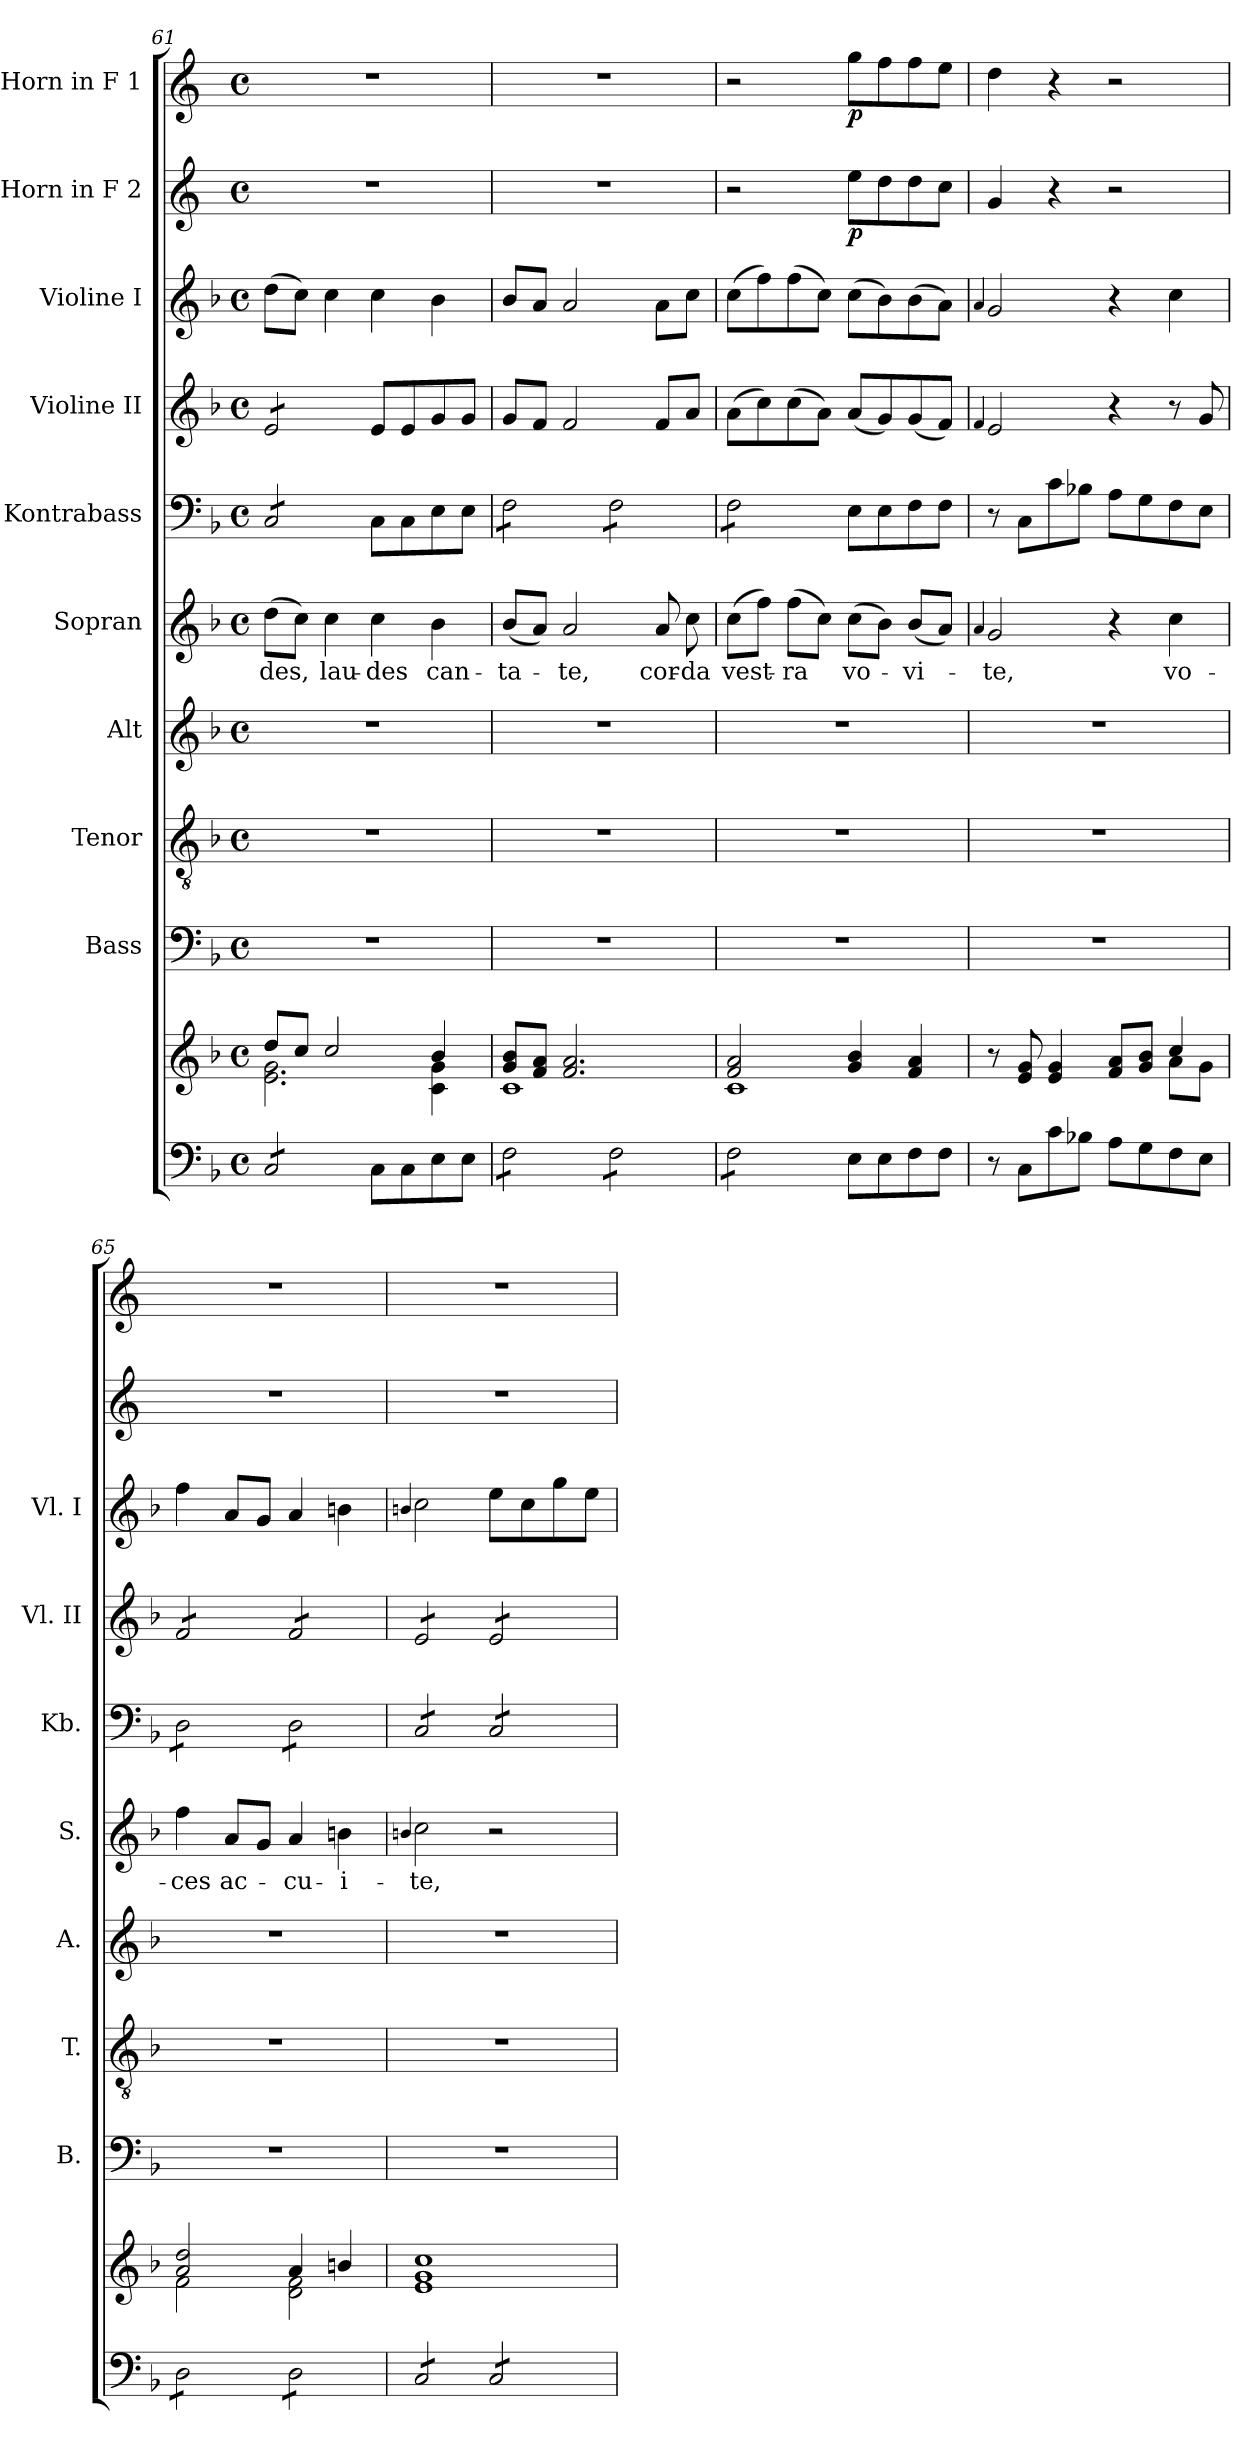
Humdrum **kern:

**kern	**kern	**kern	**kern	**kern	**kern	**text	**kern	**kern	**kern	**kern	**dynam	**kern	**dynam
*part10	*part10	*part9	*part8	*part7	*part6	*part6	*part5	*part4	*part3	*part2	*part2	*part1	*part1
*staff11	*staff10	*staff9	*staff8	*staff7	*staff6	*staff6	*staff5	*staff4	*staff3	*staff2	*staff2	*staff1	*staff1
*	*	*I"Bass	*I"Tenor	*I"Alt	*I"Sopran	*	*I"Kontrabass	*I"Violine II	*I"Violine I	*I"Horn in F 2	*	*I"Horn in F 1	*
*	*	*I'B.	*I'T.	*I'A.	*I'S.	*	*I'Kb.	*I'Vl. II	*I'Vl. I	*	*	*	*
*clefF4	*clefG2	*clefF4	*clefGv2	*clefG2	*clefG2	*	*clefF4	*clefG2	*clefG2	*clefG2	*	*clefG2	*
*	*	*	*	*	*	*	*ITrd7c12	*	*	*ITrd4c7	*	*ITrd4c7	*
*k[b-]	*k[b-]	*k[b-]	*k[b-]	*k[b-]	*k[b-]	*	*k[b-]	*k[b-]	*k[b-]	*k[b-]	*	*k[b-]	*
*F:	*F:	*F:	*F:	*F:	*F:	*	*F:	*F:	*F:	*F:	*	*F:	*
*M4/4	*M4/4	*M4/4	*M4/4	*M4/4	*M4/4	*	*M4/4	*M4/4	*M4/4	*M4/4	*	*M4/4	*
*met(c)	*met(c)	*met(c)	*met(c)	*met(c)	*met(c)	*	*met(c)	*met(c)	*met(c)	*met(c)	*	*met(c)	*
=61	=61	=61	=61	=61	=61	=61	=61	=61	=61	=61	=61	=61	=61
*	*^	*	*	*	*	*	*	*	*	*	*	*	*
!	!	!	!	!	!	!	!LO:LY:b	!	!	!	!	!	!	!
*tremolo	*	*	*	*	*	*	*	*	*	*	*	*	*	*
*	*	*	*	*	*	*	*	*tremolo	*	*	*	*	*	*
*	*	*	*	*	*	*	*	*	*tremolo	*	*	*	*	*
8C/L	8dd/L	2.e\ 2.g\	1r	1r	1r	(>8dd\L	-des,	8CC/L	8e/L	(>8dd\L	1r	.	1r	.
8C/	8cc/J	.	.	.	.	8cc\J)	.	8CC/	8e/	8cc\J)	.	.	.	.
!	!	!	!	!	!	!	!LO:LY:b	!	!	!	!	!	!	!
8C/	2cc/	.	.	.	.	4cc\	lau-	8CC/	8e/	4cc\	.	.	.	.
8C/J	.	.	.	.	.	.	.	8CC/J	8e/J	.	.	.	.	.
*	*	*	*	*	*	*	*	*	*Xtremolo	*	*	*	*	*
*	*	*	*	*	*	*	*	*Xtremolo	*	*	*	*	*	*
*Xtremolo	*	*	*	*	*	*	*	*	*	*	*	*	*	*
!	!	!	!	!	!	!	!LO:LY:b	!	!	!	!	!	!	!
8C\L	.	.	.	.	.	4cc\	-des	8CC\L	8e/L	4cc\	.	.	.	.
8C\	.	.	.	.	.	.	.	8CC\	8e/	.	.	.	.	.
!	!	!	!	!	!	!	!LO:LY:b	!	!	!	!	!	!	!
8E\	4b-/	4c\ 4g\	.	.	.	4b-\	can-	8EE\	8g/	4b-\	.	.	.	.
8E\J	.	.	.	.	.	.	.	8EE\J	8g/J	.	.	.	.	.
=62	=62	=62	=62	=62	=62	=62	=62	=62	=62	=62	=62	=62	=62	=62
!	!	!	!	!	!	!	!LO:LY:b	!	!	!	!	!	!	!
*tremolo	*	*	*	*	*	*	*	*	*	*	*	*	*	*
*	*	*	*	*	*	*	*	*tremolo	*	*	*	*	*	*
8F\L	8g/ 8b-/L	1c	1r	1r	1r	(<8b-/L	-ta-	8FF\L	8g/L	8b-/L	1r	.	1r	.
8F\	8f/ 8a/J	.	.	.	.	8a/J)	.	8FF\	8f/J	8a/J	.	.	.	.
!	!	!	!	!	!	!	!LO:LY:b	!	!	!	!	!	!	!
8F\	2.f/ 2.a/	.	.	.	.	2a/	-te,	8FF\	2f/	2a/	.	.	.	.
8F\J	.	.	.	.	.	.	.	8FF\J	.	.	.	.	.	.
8F\L	.	.	.	.	.	.	.	8FF\L	.	.	.	.	.	.
8F\	.	.	.	.	.	.	.	8FF\	.	.	.	.	.	.
!	!	!	!	!	!	!	!LO:LY:b	!	!	!	!	!	!	!
8F\	.	.	.	.	.	8a/	cor-	8FF\	8f/L	8a\L	.	.	.	.
!	!	!	!	!	!	!	!LO:LY:b	!	!	!	!	!	!	!
8F\J	.	.	.	.	.	8cc\	-da	8FF\J	8a/J	8cc\J	.	.	.	.
=63	=63	=63	=63	=63	=63	=63	=63	=63	=63	=63	=63	=63	=63	=63
!	!	!	!	!	!	!	!LO:LY:b	!	!	!	!	!	!	!
8F\L	2f/ 2a/	1c	1r	1r	1r	(>8cc\L	vest-	8FF\L	(>8a\L	(>8cc\L	2r	.	2r	.
8F\	.	.	.	.	.	8ff\J)	.	8FF\	8cc\)	8ff\)	.	.	.	.
!	!	!	!	!	!	!	!LO:LY:b	!	!	!	!	!	!	!
8F\	.	.	.	.	.	(>8ff\L	-ra	8FF\	(>8cc\	(>8ff\	.	.	.	.
8F\J	.	.	.	.	.	8cc\J)	.	8FF\J	8a\J)	8cc\J)	.	.	.	.
*	*	*	*	*	*	*	*	*Xtremolo	*	*	*	*	*	*
*Xtremolo	*	*	*	*	*	*	*	*	*	*	*	*	*	*
!	!	!	!	!	!	!	!LO:LY:b	!	!	!	!	!LO:DY:b	!	!LO:DY:b
8E\L	4g/ 4b-/	.	.	.	.	(>8cc\L	vo-	8EE\L	(<8a/L	(>8cc\L	8a\L	p	8cc\L	p
8E\	.	.	.	.	.	8b-\J)	.	8EE\	8g/)	8b-\)	8g\	.	8b-\	.
!	!	!	!	!	!	!	!LO:LY:b	!	!	!	!	!	!	!
8F\	4f/ 4a/	.	.	.	.	(<8b-/L	-vi-	8FF\	(<8g/	(>8b-\	8g\	.	8b-\	.
8F\J	.	.	.	.	.	8a/J)	.	8FF\J	8f/J)	8a\J)	8f\J	.	8a\J	.
!!LO:PB:g=z
=64	=64	=64	=64	=64	=64	=64	=64	=64	=64	=64	=64	=64	=64	=64
.	.	.	.	.	.	4qqa/	.	.	4qqf/	4qqa/	.	.	.	.
!	!	!	!	!	!	!	!LO:LY:b	!	!	!	!	!	!	!
8r	8r	2.ryy	1r	1r	1r	2g/	-te,	8r	2e/	2g/	4c/	.	4g\	.
8C\L	8e/ 8g/	.	.	.	.	.	.	8CC\L	.	.	.	.	.	.
8c\	4e/ 4g/	.	.	.	.	.	.	8C\	.	.	4r	.	4r	.
8B-X\J	.	.	.	.	.	.	.	8BB-X\J	.	.	.	.	.	.
8A\L	8f/ 8a/L	.	.	.	.	4r	.	8AA\L	4r	4r	2r	.	2r	.
8G\	8g/ 8b-/J	.	.	.	.	.	.	8GG\	.	.	.	.	.	.
!	!	!	!	!	!	!	!LO:LY:b	!	!	!	!	!	!	!
8F\	4cc/	8a\L	.	.	.	4cc\	vo-	8FF\	8r	4cc\	.	.	.	.
8E\J	.	8g\J	.	.	.	.	.	8EE\J	8g/	.	.	.	.	.
=65	=65	=65	=65	=65	=65	=65	=65	=65	=65	=65	=65	=65	=65	=65
!	!	!	!	!	!	!	!LO:LY:b	!	!	!	!	!	!	!
*tremolo	*	*	*	*	*	*	*	*	*	*	*	*	*	*
*	*	*	*	*	*	*	*	*tremolo	*	*	*	*	*	*
*	*	*	*	*	*	*	*	*	*tremolo	*	*	*	*	*
8D\L	2a/ 2dd/	2f\	1r	1r	1r	4ff\	-ces	8DD\L	8f/L	4ff\	1r	.	1r	.
8D\	.	.	.	.	.	.	.	8DD\	8f/	.	.	.	.	.
!	!	!	!	!	!	!	!LO:LY:b	!	!	!	!	!	!	!
8D\	.	.	.	.	.	8a/L	ac-	8DD\	8f/	8a/L	.	.	.	.
8D\J	.	.	.	.	.	8g/J	.	8DD\J	8f/J	8g/J	.	.	.	.
!	!	!	!	!	!	!	!LO:LY:b	!	!	!	!	!	!	!
8D\L	4a/	2d\ 2f\	.	.	.	4a/	-cu-	8DD\L	8f/L	4a/	.	.	.	.
8D\	.	.	.	.	.	.	.	8DD\	8f/	.	.	.	.	.
!	!	!	!	!	!	!	!LO:LY:b	!	!	!	!	!	!	!
8D\	4bn/	.	.	.	.	4bn\	-i-	8DD\	8f/	4bn\	.	.	.	.
8D\J	.	.	.	.	.	.	.	8DD\J	8f/J	.	.	.	.	.
*	*v	*v	*	*	*	*	*	*	*	*	*	*	*	*
=66	=66	=66	=66	=66	=66	=66	=66	=66	=66	=66	=66	=66	=66
.	.	.	.	.	4qqbn/	.	.	.	4qqbn/	.	.	.	.
!	!	!	!	!	!	!LO:LY:b	!	!	!	!	!	!	!
8C/L	1e 1g 1cc	1r	1r	1r	2cc\	-te,	8CC/L	8e/L	2cc\	1r	.	1r	.
8C/	.	.	.	.	.	.	8CC/	8e/	.	.	.	.	.
8C/	.	.	.	.	.	.	8CC/	8e/	.	.	.	.	.
8C/J	.	.	.	.	.	.	8CC/J	8e/J	.	.	.	.	.
8C/L	.	.	.	.	2r	.	8CC/L	8e/L	8ee\L	.	.	.	.
8C/	.	.	.	.	.	.	8CC/	8e/	8cc\	.	.	.	.
8C/	.	.	.	.	.	.	8CC/	8e/	8gg\	.	.	.	.
8C/J	.	.	.	.	.	.	8CC/J	8e/J	8ee\J	.	.	.	.
*	*	*	*	*	*	*	*	*Xtremolo	*	*	*	*	*
*	*	*	*	*	*	*	*Xtremolo	*	*	*	*	*	*
*Xtremolo	*	*	*	*	*	*	*	*	*	*	*	*	*
=	=	=	=	=	=	=	=	=	=	=	=	=	=
*-	*-	*-	*-	*-	*-	*-	*-	*-	*-	*-	*-	*-	*-
